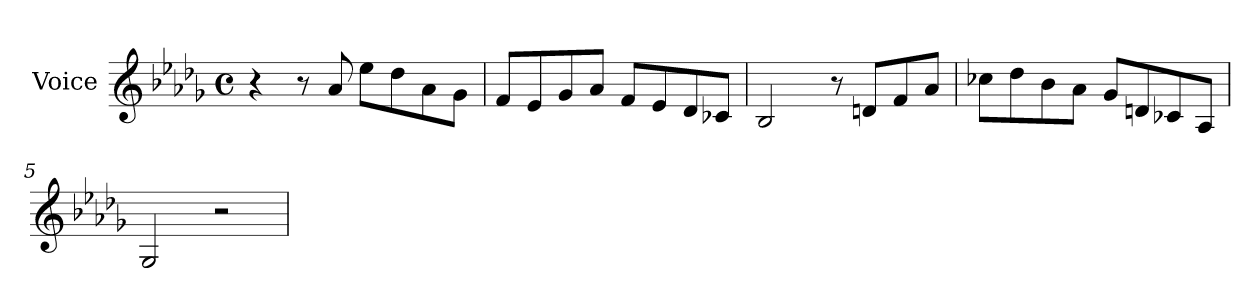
**kern
*part1
*staff1
*I"Voice
*I'Voice
*clefG2
*k[b-e-a-d-g-]
*M4/4
*met(c)
=1
4r
8r
8a-/
8ee-\L
8dd-\
8a-\
8g-\J
=2
8f/L
8e-/
8g-/
8a-/J
8f/L
8e-/
8d-/
8c-X/J
=3
2B-/
8r
8dn/L
8f/
8a-/J
=4
8cc-X\L
8dd-\
8b-\
8a-\J
8g-/L
8dn/
8c-X/
8A-/J
=5
2G-/
2rcc
=
*-
